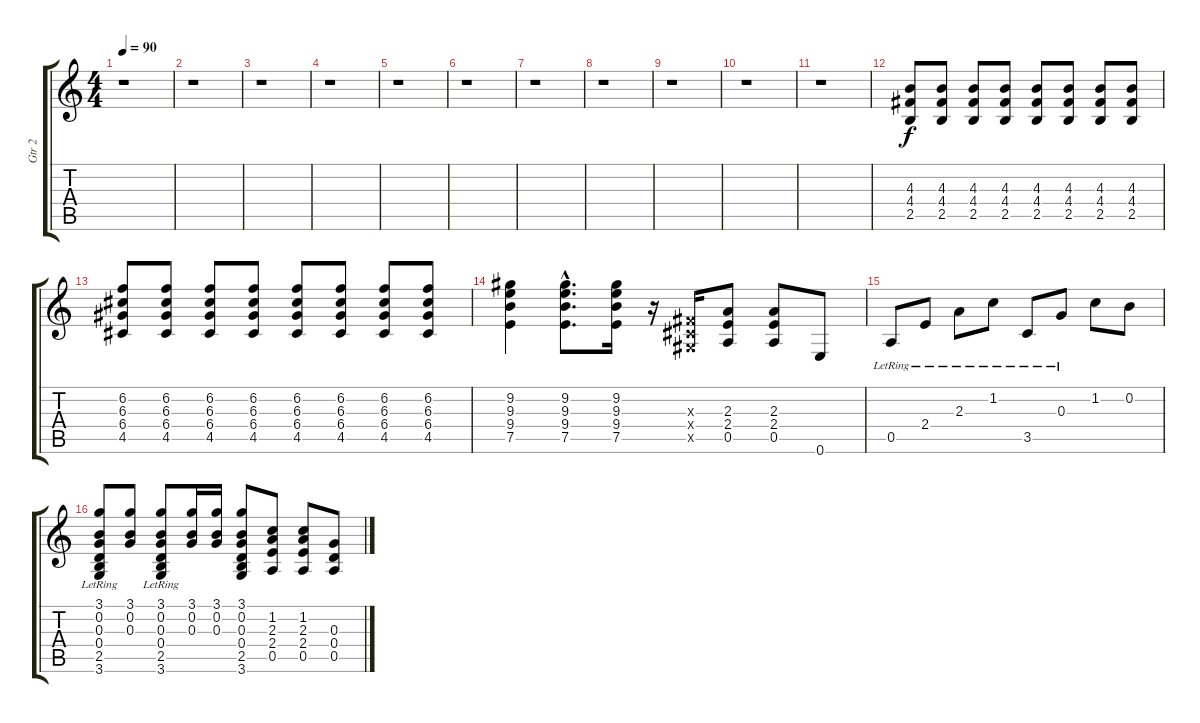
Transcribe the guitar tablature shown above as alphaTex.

\track ("Gtr 2" "Gtr 2") {instrument distortionguitar}
\staff {score tabs}
\tuning (E4 B3 G3 D3 A2 E2) {hide}
\ts (4 4)
\tempo 90
\clef g2
\ks c
r.1{dy f} |
r.1 |
r.1 |
r.1 |
r.1 |
r.1 |
r.1 |
r.1 |
r.1 |
r.1 |
r.1 |
(4.3 4.4 2.5).8 (4.3 4.4 2.5).8 (4.3 4.4 2.5).8 (4.3 4.4 2.5).8 (4.3 4.4 2.5).8 (4.3 4.4 2.5).8 (4.3 4.4 2.5).8 (4.3 4.4 2.5).8 |
(6.2 6.3 6.4 4.5).8 (6.2 6.3 6.4 4.5).8 (6.2 6.3 6.4 4.5).8 (6.2 6.3 6.4 4.5).8 (6.2 6.3 6.4 4.5).8 (6.2 6.3 6.4 4.5).8 (6.2 6.3 6.4 4.5).8 (6.2 6.3 6.4 4.5).8 |
(9.2 9.3 9.4 7.5).4 (9.2{hac} 9.3{hac} 9.4{hac} 7.5{hac}).8{d} (9.2 9.3 9.4 7.5).16 r.16 (-1.3{x} -1.4{x} -1.5{x}).16 (2.3 2.4 0.5).8 (2.3 2.4 0.5).8 0.6.8 |
0.5{lr}.8 2.4{lr}.8 2.3{lr}.8 1.2{lr}.8 3.5{lr}.8 0.3{lr}.8 1.2.8 0.2.8 |
(3.1 0.2 0.3 0.4{lr} 2.5{lr} 3.6{lr}).8 (3.1 0.2 0.3).8 (3.1 0.2 0.3 0.4{lr} 2.5{lr} 3.6{lr}).8 (3.1 0.2 0.3).16 (3.1 0.2 0.3).16 (3.1 0.2 0.3 0.4 2.5 3.6).8 (1.2 2.3 2.4 0.5).8 (1.2 2.3 2.4 0.5).8 (0.3 0.4 0.5).8
